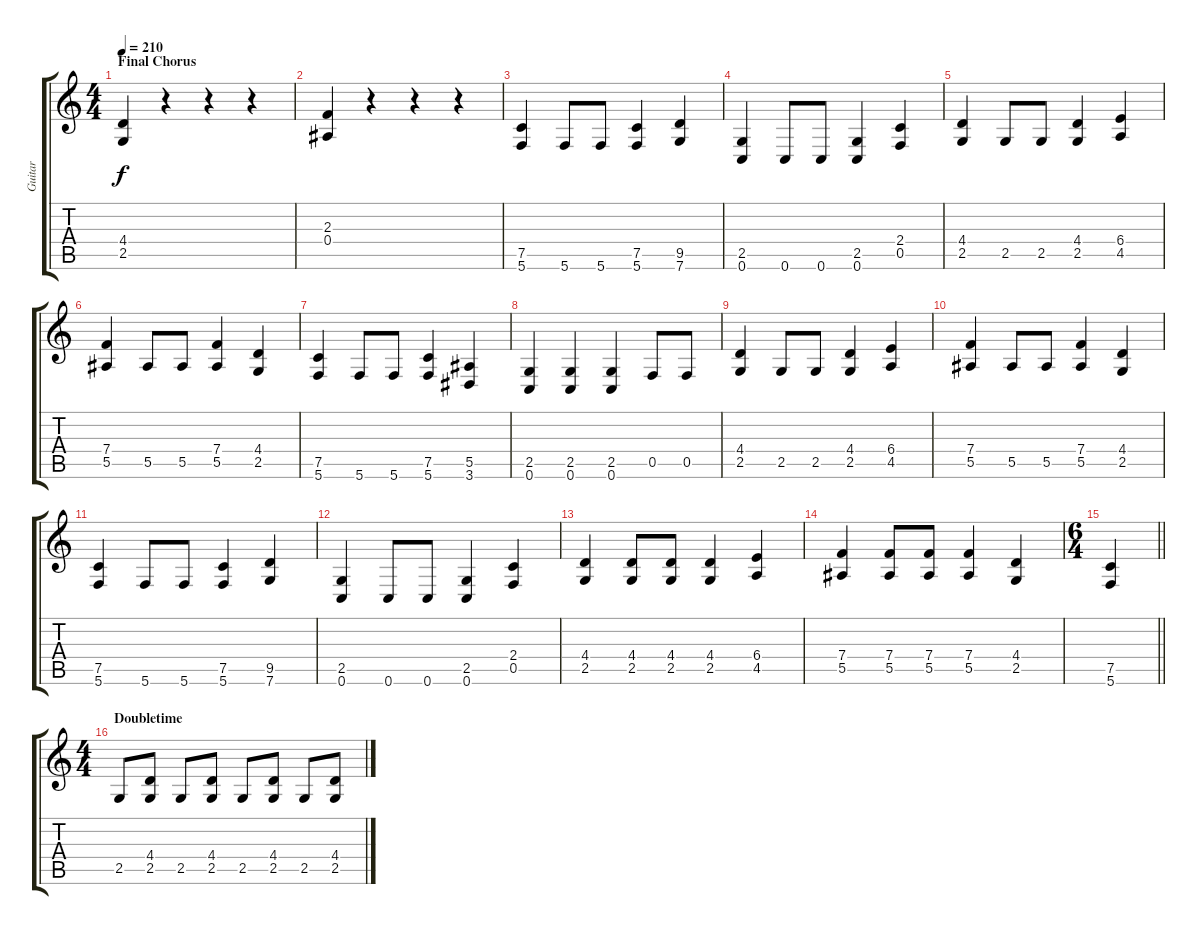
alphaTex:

\track ("Guitar" "Guitar") {instrument distortionguitar}
\staff {score tabs}
\tuning (C4 G3 Eb3 Bb2 F2 C2) {hide}
\ts (4 4)
\section ("" "Final Chorus")
\tempo 210
\clef g2
\ks c
(4.4 2.5).4{dy f} r.4 r.4 r.4 |
(2.3 0.4).4 r.4 r.4 r.4 |
(7.5 5.6).4 5.6.8 5.6.8 (7.5 5.6).4 (9.5 7.6).4 |
(2.5 0.6).4 0.6.8 0.6.8 (2.5 0.6).4 (2.4 0.5).4 |
(4.4 2.5).4 2.5.8 2.5.8 (4.4 2.5).4 (6.4 4.5).4 |
(7.4 5.5).4 5.5.8 5.5.8 (7.4 5.5).4 (4.4 2.5).4 |
(7.5 5.6).4 5.6.8 5.6.8 (7.5 5.6).4 (5.5 3.6).4 |
(2.5 0.6).4 (2.5 0.6).4 (2.5 0.6).4 0.5.8 0.5.8 |
(4.4 2.5).4 2.5.8 2.5.8 (4.4 2.5).4 (6.4 4.5).4 |
(7.4 5.5).4 5.5.8 5.5.8 (7.4 5.5).4 (4.4 2.5).4 |
(7.5 5.6).4 5.6.8 5.6.8 (7.5 5.6).4 (9.5 7.6).4 |
(2.5 0.6).4 0.6.8 0.6.8 (2.5 0.6).4 (2.4 0.5).4 |
(4.4 2.5).4 (4.4 2.5).8 (4.4 2.5).8 (4.4 2.5).4 (6.4 4.5).4 |
(7.4 5.5).4 (7.4 5.5).8 (7.4 5.5).8 (7.4 5.5).4 (4.4 2.5).4 |
\ts (6 4)
\barLineRight lightlight
(7.5 5.6).4 |
\ts (4 4)
\section ("" "Doubletime")
2.5.8 (4.4 2.5).8 2.5.8 (4.4 2.5).8 2.5.8 (4.4 2.5).8 2.5.8 (4.4 2.5).8
